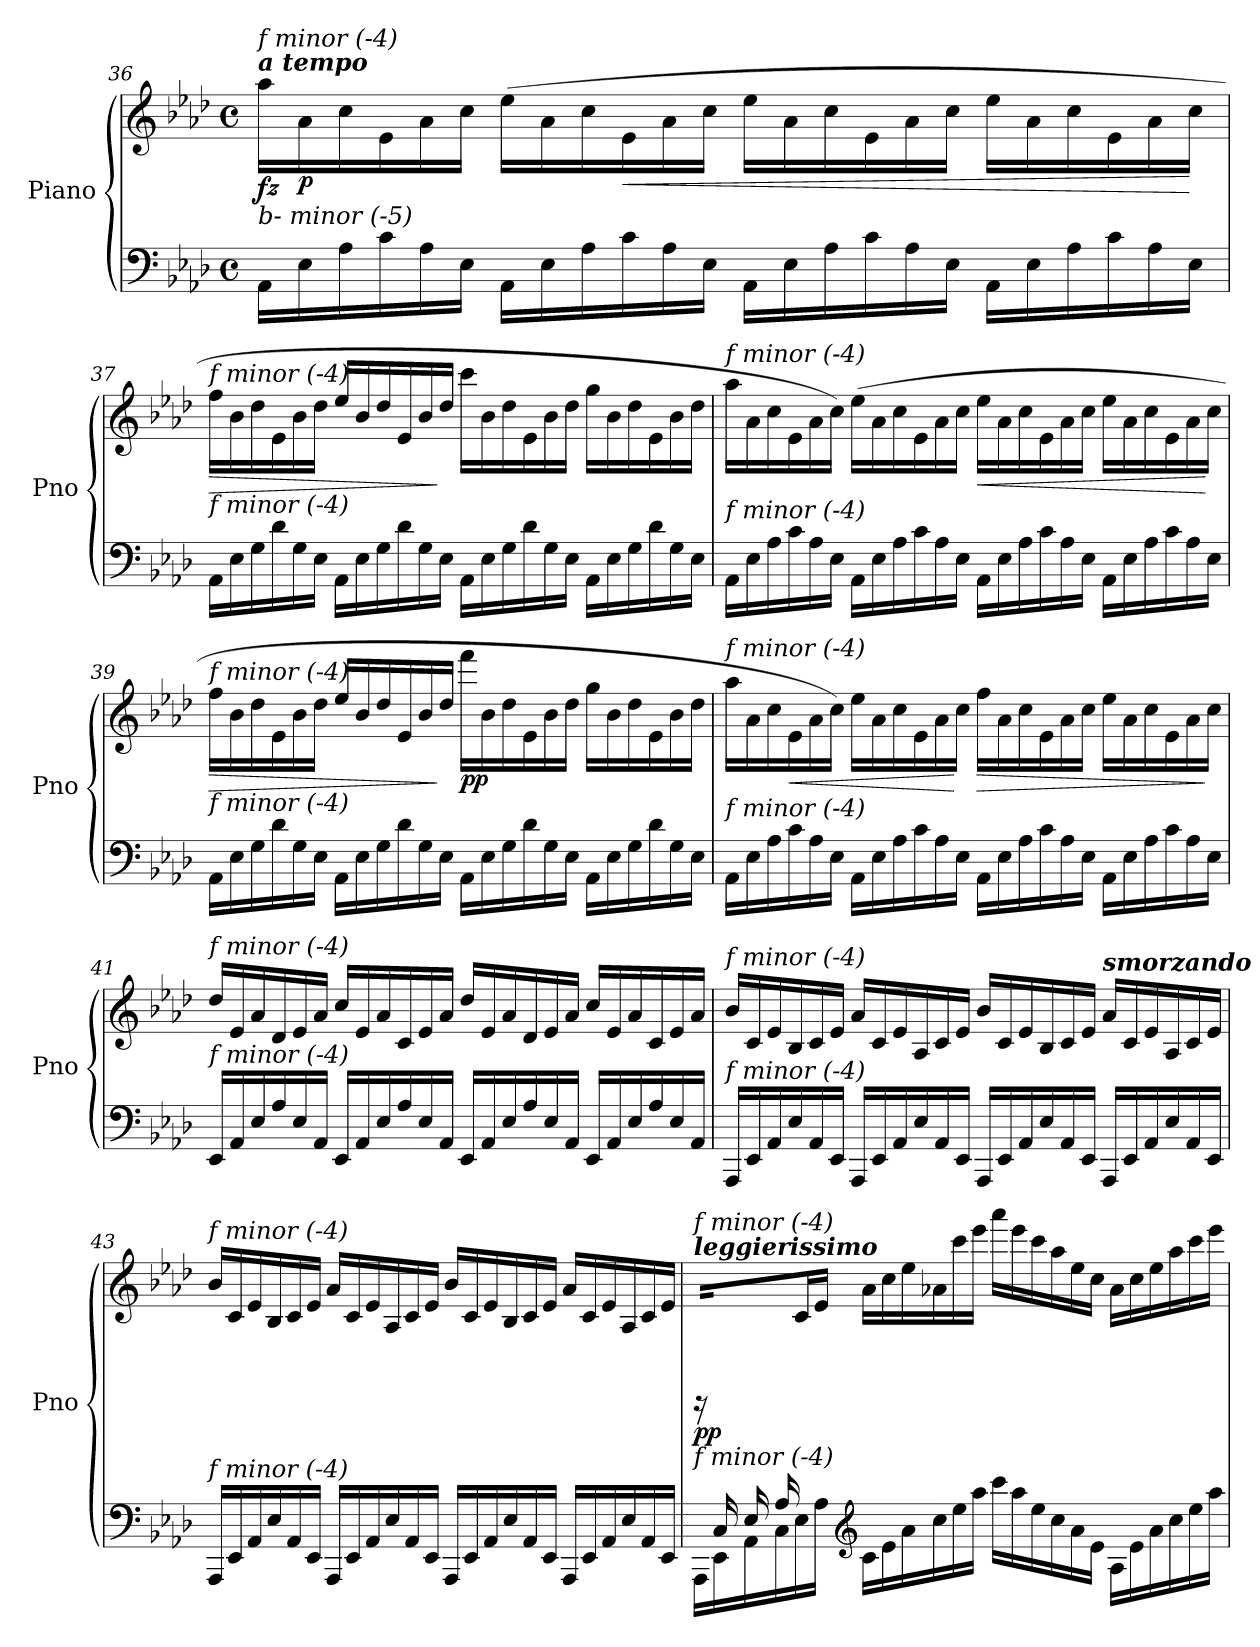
**kern	**kern	**dynam
*part1	*part1	*part1
*staff2	*staff1	*staff1/2
*I"Piano	*	*
*I'Pno	*	*
*clefF4	*clefG2	*
*k[b-e-a-d-]	*k[b-e-a-d-]	*
*M4/4	*M4/4	*
*met(c)	*met(c)	*
*Xtuplet	*Xtuplet	*
=36	=36	=36
!	!LO:TX:a:Bi:t=a tempo	!
!	!LO:TX:i:t=f minor (-4)	!
!LO:TX:i:t=b- minor (-5)	!	!
!	!	!LO:DY:b
24AA-\LL	24aa-\LL	fz
!	!	!LO:DY:b
24E-\	24a-\	p
24A-\	24cc\	.
24c\	24e-\	.
24A-\	24a-\	.
24E-\JJ	24cc\JJ	.
24AA-\LL	(24ee-\LL	.
24E-\	24a-\	.
24A-\	24cc\	.
!	!	!LO:HP:b
24c\	24e-\	<
24A-\	24a-\	.
24E-\JJ	24cc\JJ	.
24AA-\LL	24ee-\LL	.
24E-\	24a-\	.
24A-\	24cc\	.
24c\	24e-\	.
24A-\	24a-\	.
24E-\JJ	24cc\JJ	.
24AA-\LL	24ee-\LL	.
24E-\	24a-\	.
24A-\	24cc\	.
24c\	24e-\	.
24A-\	24a-\	.
24E-\JJ	24cc\JJ	[
!!LO:LB:g=z
=37	=37	=37
!	!LO:TX:i:t=f minor (-4)	!
!LO:TX:i:t=f minor (-4)	!	!
!	!	!LO:HP:b
24AA-\LL	24ff\LL	>
24E-\	24b-\	.
24G\	24dd-\	.
24d-\	24e-\	.
24G\	24b-\	.
24E-\JJ	24dd-\JJ	.
24AA-\LL	24ee-/LL	.
24E-\	24b-/	.
24G\	24dd-/	.
24d-\	24e-/	.
24G\	24b-/	.
24E-\JJ	24dd-/JJ	]
24AA-\LL	24ccc\LL	.
24E-\	24b-\	.
24G\	24dd-\	.
24d-\	24e-\	.
24G\	24b-\	.
24E-\JJ	24dd-\JJ	.
24AA-\LL	24gg\LL	.
24E-\	24b-\	.
24G\	24dd-\	.
24d-\	24e-\	.
24G\	24b-\	.
24E-\JJ	24dd-\JJ	.
=38	=38	=38
!	!LO:TX:i:t=f minor (-4)	!
!LO:TX:i:t=f minor (-4)	!	!
24AA-\LL	24aa-\LL	.
24E-\	24a-\	.
24A-\	24cc\	.
24c\	24e-\	.
24A-\	24a-\	.
24E-\JJ	24cc\JJ)	.
24AA-\LL	(24ee-\LL	.
24E-\	24a-\	.
24A-\	24cc\	.
24c\	24e-\	.
24A-\	24a-\	.
24E-\JJ	24cc\JJ	.
!	!	!LO:HP:b
24AA-\LL	24ee-\LL	<
24E-\	24a-\	.
24A-\	24cc\	.
24c\	24e-\	.
24A-\	24a-\	.
24E-\JJ	24cc\JJ	.
24AA-\LL	24ee-\LL	.
24E-\	24a-\	.
24A-\	24cc\	.
24c\	24e-\	.
24A-\	24a-\	.
24E-\JJ	24cc\JJ	[
!!LO:LB:g=z
=39	=39	=39
!	!LO:TX:i:t=f minor (-4)	!
!LO:TX:i:t=f minor (-4)	!	!
!	!	!LO:HP:b
24AA-\LL	24ff\LL	>
24E-\	24b-\	.
24G\	24dd-\	.
24d-\	24e-\	.
24G\	24b-\	.
24E-\JJ	24dd-\JJ	.
24AA-\LL	24ee-/LL	.
24E-\	24b-/	.
24G\	24dd-/	.
24d-\	24e-/	.
24G\	24b-/	.
24E-\JJ	24dd-/JJ	]
!	!	!LO:DY:b
24AA-\LL	24fff\LL	pp
24E-\	24b-\	.
24G\	24dd-\	.
24d-\	24e-\	.
24G\	24b-\	.
24E-\JJ	24dd-\JJ	.
24AA-\LL	24gg\LL	.
24E-\	24b-\	.
24G\	24dd-\	.
24d-\	24e-\	.
24G\	24b-\	.
24E-\JJ	24dd-\JJ	.
=40	=40	=40
!	!LO:TX:i:t=f minor (-4)	!
!LO:TX:i:t=f minor (-4)	!	!
24AA-\LL	24aa-\LL	.
24E-\	24a-\	.
24A-\	24cc\	.
!	!	!LO:HP:b
24c\	24e-\	<
24A-\	24a-\	.
24E-\JJ	24cc\JJ)	.
24AA-\LL	24ee-\LL	.
24E-\	24a-\	.
24A-\	24cc\	.
24c\	24e-\	.
24A-\	24a-\	.
24E-\JJ	24cc\JJ	[
!	!	!LO:HP:b
24AA-\LL	24ff\LL	>
24E-\	24a-\	.
24A-\	24cc\	.
24c\	24e-\	.
24A-\	24a-\	.
24E-\JJ	24cc\JJ	.
24AA-\LL	24ee-\LL	.
24E-\	24a-\	.
24A-\	24cc\	.
24c\	24e-\	.
24A-\	24a-\	.
24E-\JJ	24cc\JJ	]
!!LO:LB:g=z
=41	=41	=41
!	!LO:TX:i:t=f minor (-4)	!
!LO:TX:i:t=f minor (-4)	!	!
!	!	!LO:DY:b
24EE-/LL	24dd-/LL	other-dynamics
24AA-/	24e-/	.
24E-/	24a-/	.
24A-/	24d-/	.
24E-/	24e-/	.
24AA-/JJ	24a-/JJ	.
24EE-/LL	24cc/LL	.
24AA-/	24e-/	.
24E-/	24a-/	.
24A-/	24c/	.
24E-/	24e-/	.
24AA-/JJ	24a-/JJ	.
24EE-/LL	24dd-/LL	.
24AA-/	24e-/	.
24E-/	24a-/	.
24A-/	24d-/	.
24E-/	24e-/	.
24AA-/JJ	24a-/JJ	.
24EE-/LL	24cc/LL	.
24AA-/	24e-/	.
24E-/	24a-/	.
24A-/	24c/	.
24E-/	24e-/	.
24AA-/JJ	24a-/JJ	.
=42	=42	=42
!	!LO:TX:i:t=f minor (-4)	!
!LO:TX:i:t=f minor (-4)	!	!
24AAA-/LL	24b-/LL	.
24EE-/	24c/	.
24AA-/	24e-/	.
24E-/	24B-/	.
24AA-/	24c/	.
24EE-/JJ	24e-/JJ	.
24AAA-/LL	24a-/LL	.
24EE-/	24c/	.
24AA-/	24e-/	.
24E-/	24A-/	.
24AA-/	24c/	.
24EE-/JJ	24e-/JJ	.
24AAA-/LL	24b-/LL	.
24EE-/	24c/	.
24AA-/	24e-/	.
24E-/	24B-/	.
24AA-/	24c/	.
24EE-/JJ	24e-/JJ	.
!	!LO:TX:a:Bi:t=smorzando	!
24AAA-/LL	24a-/LL	.
24EE-/	24c/	.
24AA-/	24e-/	.
24E-/	24A-/	.
24AA-/	24c/	.
24EE-/JJ	24e-/JJ	.
!!LO:PB:g=z
=43	=43	=43
!	!LO:TX:i:t=f minor (-4)	!
!LO:TX:i:t=f minor (-4)	!	!
24AAA-/LL	24b-/LL	.
24EE-/	24c/	.
24AA-/	24e-/	.
24E-/	24B-/	.
24AA-/	24c/	.
24EE-/JJ	24e-/JJ	.
24AAA-/LL	24a-/LL	.
24EE-/	24c/	.
24AA-/	24e-/	.
24E-/	24A-/	.
24AA-/	24c/	.
24EE-/JJ	24e-/JJ	.
24AAA-/LL	24b-/LL	.
24EE-/	24c/	.
24AA-/	24e-/	.
24E-/	24B-/	.
24AA-/	24c/	.
24EE-/JJ	24e-/JJ	.
24AAA-/LL	24a-/LL	.
24EE-/	24c/	.
24AA-/	24e-/	.
24E-/	24A-/	.
24AA-/	24c/	.
24EE-/JJ	24e-/JJ	.
=44	=44	=44
*^	*	*
!	!	!LO:TX:a:Bi:t=leggierissimo	!
!	!	!LO:TX:i:t=f minor (-4)	!
!LO:TX:i:t=f minor (-4)	!	!	!
!	!	!	!LO:DY:b
24ryy	24AAA-\LL	24rAAA	pp
24C/LL	24EE-\	8ryy	.
24E-/	24AA-\	.	.
24A-/	24C\	.	.
12ryy	24E-\	24c/	.
.	24A-\JJ	24e-/JJ	.
*clefG2	*	*	*
12ryy	24c\LL	24a-\LL	.
.	24e-\	24cc\	.
3%2ryy	24a-\	24ee-\	.
.	24cc\	24a-X\	.
.	24ee-\	24ccc\	.
.	24aa-\JJ	24eee-\JJ	.
.	24ccc\LL	24aaa-\LL	.
.	24aa-\	24eee-\	.
.	24ee-\	24ccc\	.
.	24cc\	24aa-\	.
.	24a-\	24ee-\	.
.	24e-\JJ	24cc\JJ	.
.	24A-\LL	24a-\LL	.
.	24e-\	24cc\	.
.	24a-\	24ee-\	.
.	24cc\	24aa-\	.
.	24ee-\	24ccc\	.
.	24aa-\JJ	24eee-\JJ	.
*v	*v	*	*
=	=	=
*-	*-	*-
